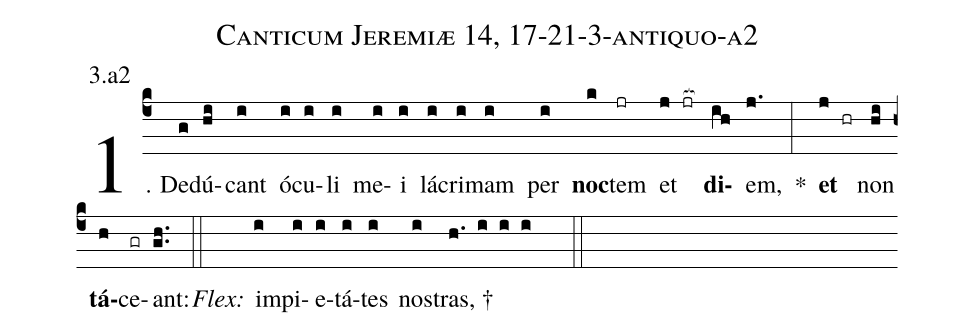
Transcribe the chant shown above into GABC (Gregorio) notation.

name: Canticum Jeremiæ 14, 17-21-3-antiquo-a2;
annotation: 3.a2;
%%
(c4)1. De(g)dú(hi)cant(i) ó(i)cu(i)li(i) me(i)i(i) lá(i)cri(i)mam(i) per(i) <b>noc</b>(k)tem(jr) et(j jr[ocb:1{]) <b>di</b>(ih[ocb:0}])em,(j.) *(:) <b>et</b>(j hr) non(hi) <b>tá</b>(h)ce(gr)ant:(gh..) (::)
<i>Flex:</i>()  im(i)pi(i)e(i)tá(i)tes(i) nos(i)tras, †(h. i i i  ::)
